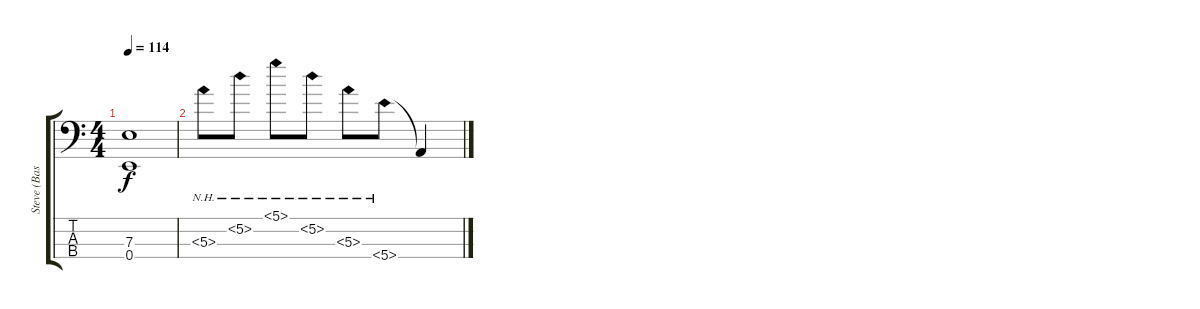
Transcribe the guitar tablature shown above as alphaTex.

\track ("Steve (Bass)" "Steve (Bas") {instrument electricbassfinger}
\staff {score tabs}
\tuning (G2 D2 A1 E1) {hide}
\ts (4 4)
\tempo 114
\clef f4
\ks c
(7.3 0.4).1{dy f} |
5.3{nh}.8 5.2{nh}.8 5.1{nh}.8 5.2{nh}.8 5.3{nh}.8 5.4{nh}.8 5.4{t}.4
